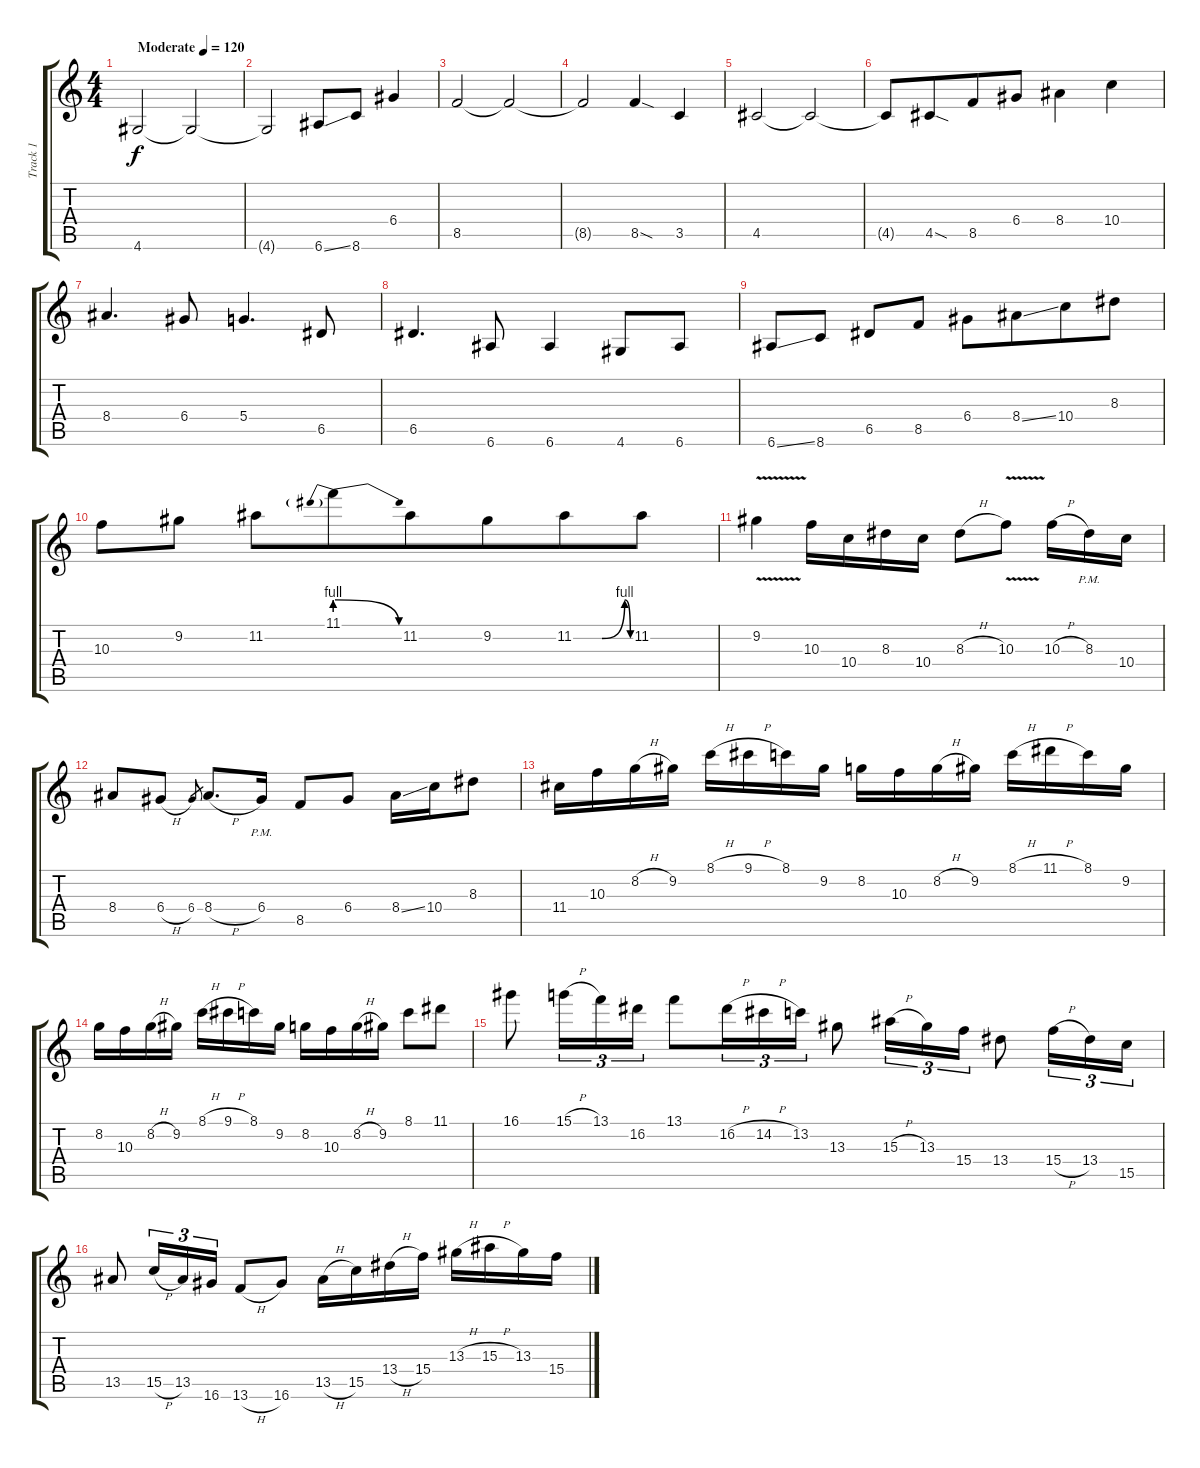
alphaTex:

\track ("Track 1" "Track 1") {instrument acousticguitarsteel}
\staff {score tabs}
\tuning (E4 B3 G3 D3 A2 E2) {hide}
\ts (4 4)
\tempo (120 "Moderate")
\clef g2
\ks c
4.6.2{dy f instrument acousticguitarsteel} 4.6{t}.2 |
4.6{t}.2 6.6{ss}.8 8.6.8 6.4.4 |
8.5.2 8.5{t}.2 |
8.5{t}.2 8.5{sod}.4 3.5.4 |
4.5.2 4.5{t}.2 |
4.5{t}.8 4.5{sod}.8{beam merge} 8.5.8 6.4.8 8.4.4{beam Down} 10.4.4 |
8.4.4{d} 6.4.8 5.4.4{d} 6.5.8 |
6.5.4{d} 6.6.8 6.6.4 4.6.8{beam merge} 6.6.8 |
6.6{ss}.8 8.6.8 6.5.8 8.5.8 6.4.8{beam Down} 8.4{ss}.8{beam Down beam merge} 10.4.8{beam Down} 8.3.8{beam Down} |
10.3.8 9.2.8 11.2.8 11.1{be (prebendrelease 0 4 60 0)}.8{beam merge} 11.2.8 9.2.8{beam merge} 11.2{be (custom 0 0 30 0 54 4 60 0)}.8 11.2.8 |
9.2{v}.4 10.3.16 10.4.16 8.3.16 10.4.16 8.3{h}.8 10.3{v}.8 10.3{h}.16 8.3{pm}.16 10.4.16 |
8.4.8 6.4{h}.8 6.4.8{gr} 8.4{h}.8{d} 6.4{pm}.16 8.5.8{beam merge} 6.4.8 8.4{ss}.16 10.4.16 8.3.8 |
11.4.16 10.3.16 8.2{h}.16 9.2.16 8.1{h}.16 9.1{h}.16 8.1.16 9.2.16 8.2.16 10.3.16 8.2{h}.16 9.2.16 8.1{h}.16 11.1{h}.16 8.1.16 9.2.16 |
8.2.16 10.3.16 8.2{h}.16 9.2.16 8.1{h}.16 9.1{h}.16 8.1.16 9.2.16 8.2.16 10.3.16 8.2{h}.16 9.2.16 8.1.8 11.1.8 |
16.1.8 15.1{h}.16{tu (3 2)} 13.1.16{tu (3 2) beam merge} 16.2.16{tu (3 2) beam split} 13.1.8{beam merge} 16.2{h}.16{tu (3 2)} 14.2{h}.16{tu (3 2)} 13.2.16{tu (3 2)} 13.3.8 15.3{h}.16{tu (3 2)} 13.3.16{tu (3 2)} 15.4.16{tu (3 2)} 13.4.8 15.4{h}.16{tu (3 2)} 13.4.16{tu (3 2) beam merge} 15.5.16{tu (3 2)} |
13.5.8 15.5{h}.16{tu (3 2)} 13.5.16{tu (3 2) beam merge} 16.6.16{tu (3 2)} 13.6{h}.8 16.6.8 13.5{h}.16 15.5.16 13.4{h}.16 15.4.16 13.3{h}.16 15.3{h}.16 13.3.16 15.4.16
